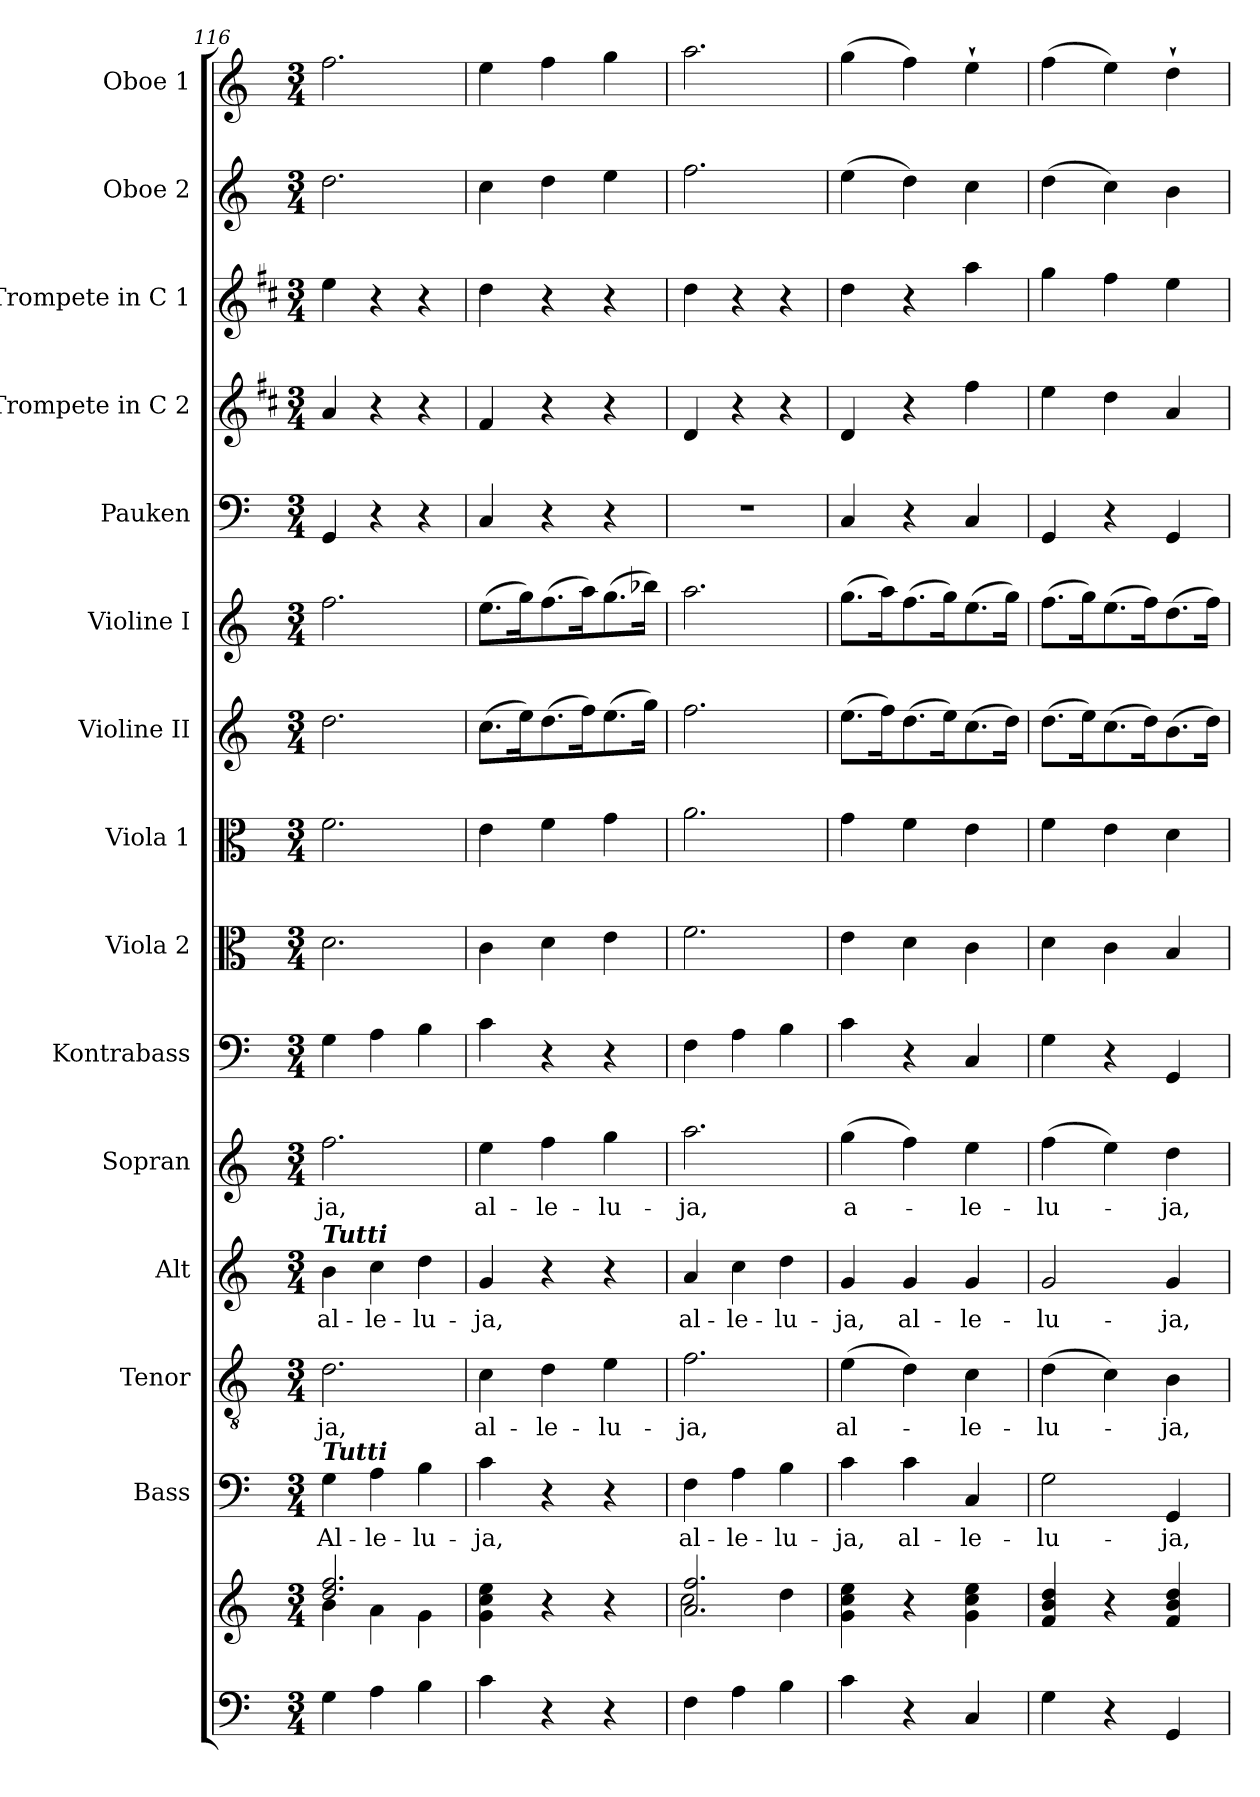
**kern	**kern	**kern	**text	**kern	**text	**kern	**text	**kern	**text	**kern	**kern	**kern	**kern	**kern	**kern	**kern	**kern	**kern	**kern
*part15	*part15	*part14	*part14	*part13	*part13	*part12	*part12	*part11	*part11	*part10	*part9	*part8	*part7	*part6	*part5	*part4	*part3	*part2	*part1
*staff16	*staff15	*staff14	*staff14	*staff13	*staff13	*staff12	*staff12	*staff11	*staff11	*staff10	*staff9	*staff8	*staff7	*staff6	*staff5	*staff4	*staff3	*staff2	*staff1
*	*	*I"Bass	*	*I"Tenor	*	*I"Alt	*	*I"Sopran	*	*I"Kontrabass	*I"Viola 2	*I"Viola 1	*I"Violine II	*I"Violine I	*I"Pauken	*I"Trompete in C 2	*I"Trompete in C 1	*I"Oboe 2	*I"Oboe 1
*	*	*I'B.	*	*I'T.	*	*I'A.	*	*I'S.	*	*I'Kb.	*I'Vla. 2	*I'Vla. 1	*I'Vl. II	*I'Vl. I	*I'Pauk.	*I'Trp. C 2	*I'Trp. C 1	*I'Ob. 2	*I'Ob. 1
!!LO:PB:g=z
*clefF4	*clefG2	*clefF4	*	*clefGv2	*	*clefG2	*	*clefG2	*	*clefF4	*clefC3	*clefC3	*clefG2	*clefG2	*clefF4	*clefG2	*clefG2	*clefG2	*clefG2
*	*	*	*	*	*	*	*	*	*	*ITrd7c12	*	*	*	*	*	*ITrd1c2	*ITrd1c2	*	*
*k[]	*k[]	*k[]	*	*k[]	*	*k[]	*	*k[]	*	*k[]	*k[]	*k[]	*k[]	*k[]	*k[]	*k[]	*k[]	*k[]	*k[]
*C:	*C:	*C:	*	*C:	*	*C:	*	*C:	*	*C:	*C:	*C:	*C:	*C:	*C:	*C:	*C:	*C:	*C:
*M3/4	*M3/4	*M3/4	*	*M3/4	*	*M3/4	*	*M3/4	*	*M3/4	*M3/4	*M3/4	*M3/4	*M3/4	*M3/4	*M3/4	*M3/4	*M3/4	*M3/4
=116	=116	=116	=116	=116	=116	=116	=116	=116	=116	=116	=116	=116	=116	=116	=116	=116	=116	=116	=116
*	*^	*	*	*	*	*	*	*	*	*	*	*	*	*	*	*	*	*	*
!	!	!	!	!	!	!	!LO:TX:a:Bi:t=Tutti	!	!	!	!	!	!	!	!	!	!	!	!	!
!	!	!	!LO:TX:a:Bi:t=Tutti	!	!	!	!	!	!	!	!	!	!	!	!	!	!	!	!	!
!	!	!	!	!LO:LY:b	!	!LO:LY:b	!	!LO:LY:b	!	!LO:LY:b	!	!	!	!	!	!	!	!	!	!
4G\	2.dd/ 2.ff/	4b\	4G\	Al-	2.d\	-ja,	4b\	al-	2.ff\	-ja,	4GG\	2.d\	2.f\	2.dd\	2.ff\	4GG/	4g/	4dd\	2.dd\	2.ff\
!	!	!	!	!LO:LY:b	!	!	!	!LO:LY:b	!	!	!	!	!	!	!	!	!	!	!	!
4A\	.	4a\	4A\	-le-	.	.	4cc\	-le-	.	.	4AA\	.	.	.	.	4r	4r	4r	.	.
!	!	!	!	!LO:LY:b	!	!	!	!LO:LY:b	!	!	!	!	!	!	!	!	!	!	!	!
4B\	.	4g\	4B\	-lu-	.	.	4dd\	-lu-	.	.	4BB\	.	.	.	.	4r	4r	4r	.	.
=117	=117	=117	=117	=117	=117	=117	=117	=117	=117	=117	=117	=117	=117	=117	=117	=117	=117	=117	=117	=117
!	!	!	!	!LO:LY:b	!	!LO:LY:b	!	!LO:LY:b	!	!LO:LY:b	!	!	!	!	!	!	!	!	!	!
*	*v	*v	*	*	*	*	*	*	*	*	*	*	*	*	*	*	*	*	*	*
4c\	4g\ 4cc\ 4ee\	4c\	-ja,	4c\	al-	4g/	-ja,	4ee\	al-	4C\	4c\	4e\	(>8.cc\L	(>8.ee\L	4C/	4e/	4cc\	4cc\	4ee\
.	.	.	.	.	.	.	.	.	.	.	.	.	16ee\k)	16gg\k)	.	.	.	.	.
!	!	!	!	!	!LO:LY:b	!	!	!	!LO:LY:b	!	!	!	!	!	!	!	!	!	!
4r	4r	4r	.	4d\	-le-	4r	.	4ff\	-le-	4r	4d\	4f\	(>8.dd\	(>8.ff\	4r	4r	4r	4dd\	4ff\
.	.	.	.	.	.	.	.	.	.	.	.	.	16ff\k)	16aa\k)	.	.	.	.	.
!	!	!	!	!	!LO:LY:b	!	!	!	!LO:LY:b	!	!	!	!	!	!	!	!	!	!
4r	4r	4r	.	4e\	-lu-	4r	.	4gg\	-lu-	4r	4e\	4g\	(>8.ee\	(>8.gg\	4r	4r	4r	4ee\	4gg\
.	.	.	.	.	.	.	.	.	.	.	.	.	16gg\Jk)	16bb-X\Jk)	.	.	.	.	.
=118	=118	=118	=118	=118	=118	=118	=118	=118	=118	=118	=118	=118	=118	=118	=118	=118	=118	=118	=118
*	*^	*	*	*	*	*	*	*	*	*	*	*	*	*	*	*	*	*	*
!	!	!	!	!LO:LY:b	!	!LO:LY:b	!	!LO:LY:b	!	!LO:LY:b	!	!	!	!	!	!	!	!	!	!
4F\	2.a/ 2.ff/	2cc\	4F\	al-	2.f\	-ja,	4a/	al-	2.aa\	-ja,	4FF\	2.f\	2.a\	2.ff\	2.aa\	2.r	4c/	4cc\	2.ff\	2.aa\
!	!	!	!	!LO:LY:b	!	!	!	!LO:LY:b	!	!	!	!	!	!	!	!	!	!	!	!
4A\	.	.	4A\	-le-	.	.	4cc\	-le-	.	.	4AA\	.	.	.	.	.	4r	4r	.	.
!	!	!	!	!LO:LY:b	!	!	!	!LO:LY:b	!	!	!	!	!	!	!	!	!	!	!	!
4B\	.	4dd\	4B\	-lu-	.	.	4dd\	-lu-	.	.	4BB\	.	.	.	.	.	4r	4r	.	.
=119	=119	=119	=119	=119	=119	=119	=119	=119	=119	=119	=119	=119	=119	=119	=119	=119	=119	=119	=119	=119
!	!	!	!	!LO:LY:b	!	!LO:LY:b	!	!LO:LY:b	!	!LO:LY:b	!	!	!	!	!	!	!	!	!	!
*	*v	*v	*	*	*	*	*	*	*	*	*	*	*	*	*	*	*	*	*	*
4c\	4g\ 4cc\ 4ee\	4c\	-ja,	(>4e\	al-	4g/	-ja,	(>4gg\	a-	4C\	4e\	4g\	(>8.ee\L	(>8.gg\L	4C/	4c/	4cc\	(>4ee\	(>4gg\
.	.	.	.	.	.	.	.	.	.	.	.	.	16ff\k)	16aa\k)	.	.	.	.	.
!	!	!	!LO:LY:b	!	!	!	!LO:LY:b	!	!	!	!	!	!	!	!	!	!	!	!
4r	4r	4c\	al-	4d\)	.	4g/	al-	4ff\)	.	4r	4d\	4f\	(>8.dd\	(>8.ff\	4r	4r	4r	4dd\)	4ff\)
.	.	.	.	.	.	.	.	.	.	.	.	.	16ee\k)	16gg\k)	.	.	.	.	.
!	!	!	!LO:LY:b	!	!LO:LY:b	!	!LO:LY:b	!	!LO:LY:b	!	!	!	!	!	!	!	!	!	!
4C/	4g\ 4cc\ 4ee\	4C/	-le-	4c\	-le-	4g/	-le-	4ee\	-le-	4CC/	4c\	4e\	(>8.cc\	(>8.ee\	4C/	4ee\	4gg\	4cc\	4ee`>\
.	.	.	.	.	.	.	.	.	.	.	.	.	16dd\Jk)	16gg\Jk)	.	.	.	.	.
=120	=120	=120	=120	=120	=120	=120	=120	=120	=120	=120	=120	=120	=120	=120	=120	=120	=120	=120	=120
!	!	!	!LO:LY:b	!	!LO:LY:b	!	!LO:LY:b	!	!LO:LY:b	!	!	!	!	!	!	!	!	!	!
4G\	4f/ 4b/ 4dd/	2G\	-lu-	(>4d\	-lu-	2g/	-lu-	(>4ff\	-lu-	4GG\	4d\	4f\	(>8.dd\L	(>8.ff\L	4GG/	4dd\	4ff\	(>4dd\	(>4ff\
.	.	.	.	.	.	.	.	.	.	.	.	.	16ee\k)	16gg\k)	.	.	.	.	.
4r	4r	.	.	4c\)	.	.	.	4ee\)	.	4r	4c\	4e\	(>8.cc\	(>8.ee\	4r	4cc\	4ee\	4cc\)	4ee\)
.	.	.	.	.	.	.	.	.	.	.	.	.	16dd\k)	16ff\k)	.	.	.	.	.
!	!	!	!LO:LY:b	!	!LO:LY:b	!	!LO:LY:b	!	!LO:LY:b	!	!	!	!	!	!	!	!	!	!
4GG/	4f/ 4b/ 4dd/	4GG/	-ja,	4B\	-ja,	4g/	-ja,	4dd\	-ja,	4GGG/	4B/	4d\	(>8.b\	(>8.dd\	4GG/	4g/	4dd\	4b\	4dd`>\
.	.	.	.	.	.	.	.	.	.	.	.	.	16dd\Jk)	16ff\Jk)	.	.	.	.	.
=	=	=	=	=	=	=	=	=	=	=	=	=	=	=	=	=	=	=	=
*-	*-	*-	*-	*-	*-	*-	*-	*-	*-	*-	*-	*-	*-	*-	*-	*-	*-	*-	*-
